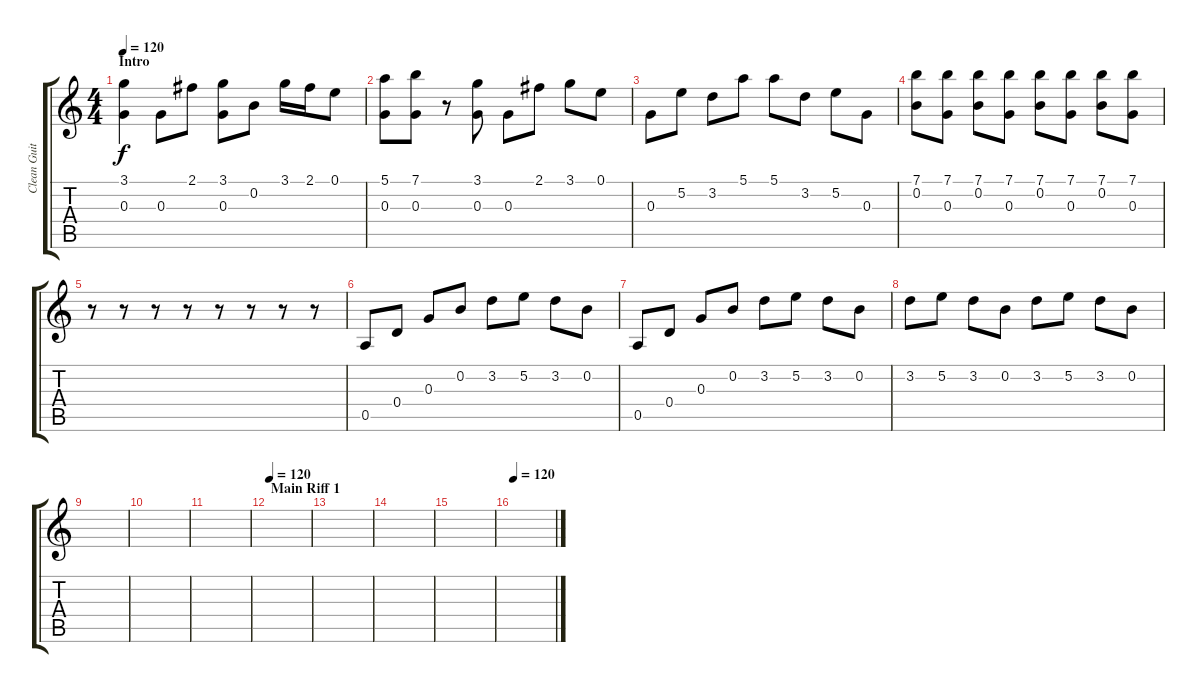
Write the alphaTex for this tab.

\track ("Clean Guitar" "Clean Guit") {instrument acousticguitarsteel}
\staff {score tabs}
\tuning (E4 B3 G3 D3 A2 E2) {hide}
\ts (4 4)
\section ("" "Intro")
\tempo 120
\tempo 100
\tempo 120
\clef g2
\ks c
(3.1 0.3).4{dy f instrument acousticguitarsteel} 0.3.8 2.1.8 (3.1 0.3).8 0.2.8 3.1.16 2.1.16 0.1.8 |
(5.1 0.3).8 (7.1 0.3).8 r.8 (3.1 0.3).8 0.3.8 2.1.8 3.1.8 0.1.8 |
0.3.8 5.2.8 3.2.8 5.1.8 5.1.8 3.2.8 5.2.8 0.3.8 |
(7.1 0.2).8 (7.1 0.3).8 (7.1 0.2).8 (7.1 0.3).8 (7.1 0.2).8 (7.1 0.3).8 (7.1 0.2).8 (7.1 0.3).8 |
r.8 r.8 r.8 r.8 r.8 r.8 r.8 r.8 |
0.5.8 0.4.8 0.3.8 0.2.8 3.2.8 5.2.8 3.2.8 0.2.8 |
0.5.8 0.4.8 0.3.8 0.2.8 3.2.8 5.2.8 3.2.8 0.2.8 |
3.2.8 5.2.8 3.2.8 0.2.8 3.2.8 5.2.8 3.2.8 0.2.8 |
|
|
|
\section ("" "Main Riff 1")
\tempo 120
|
|
|
|
\tempo 120
